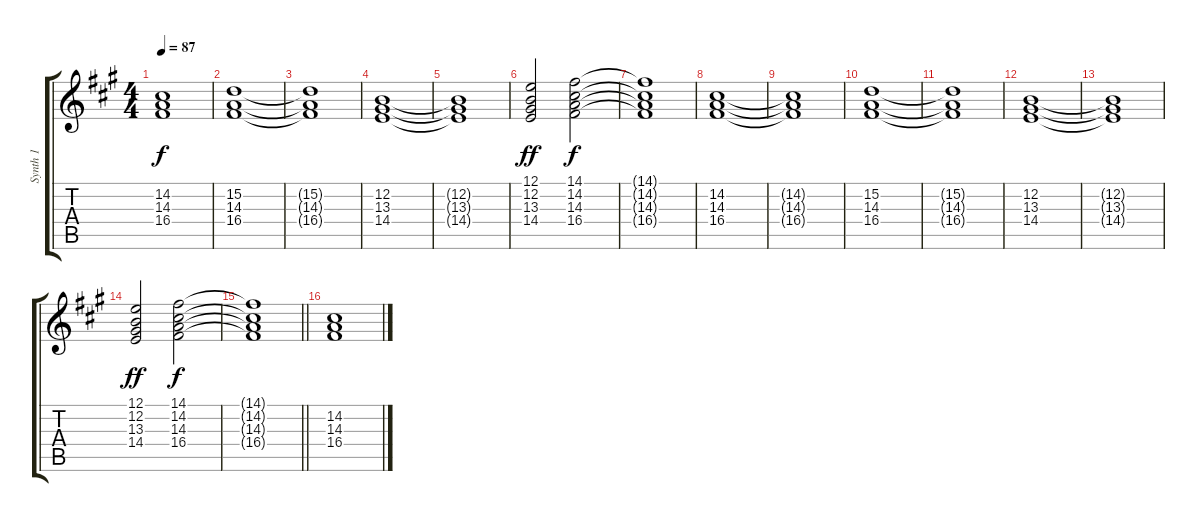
\track ("Synth 1" "Synth 1") {instrument lead1square}
\staff {score tabs}
\tuning (E4 B3 G3 D3 A2 E2) {hide}
\ts (4 4)
\tempo 87
\clef g2
\ks f#minor
(14.2{t} 14.3{t} 16.4{t}).1{dy f} |
(15.2 14.3 16.4).1 |
(15.2{t} 14.3{t} 16.4{t}).1 |
(12.2 13.3 14.4).1 |
(12.2{t} 13.3{t} 14.4{t}).1 |
(12.1 12.2 13.3 14.4).2{dy ff} (14.1 14.2 14.3 16.4).2{dy f} |
(14.1{t} 14.2{t} 14.3{t} 16.4{t}).1 |
(14.2 14.3 16.4).1 |
(14.2{t} 14.3{t} 16.4{t}).1 |
(15.2 14.3 16.4).1 |
(15.2{t} 14.3{t} 16.4{t}).1 |
(12.2 13.3 14.4).1 |
(12.2{t} 13.3{t} 14.4{t}).1 |
(12.1 12.2 13.3 14.4).2{dy ff} (14.1 14.2 14.3 16.4).2{dy f} |
\barLineRight lightlight
(14.1{t} 14.2{t} 14.3{t} 16.4{t}).1 |
(14.2 14.3 16.4).1
